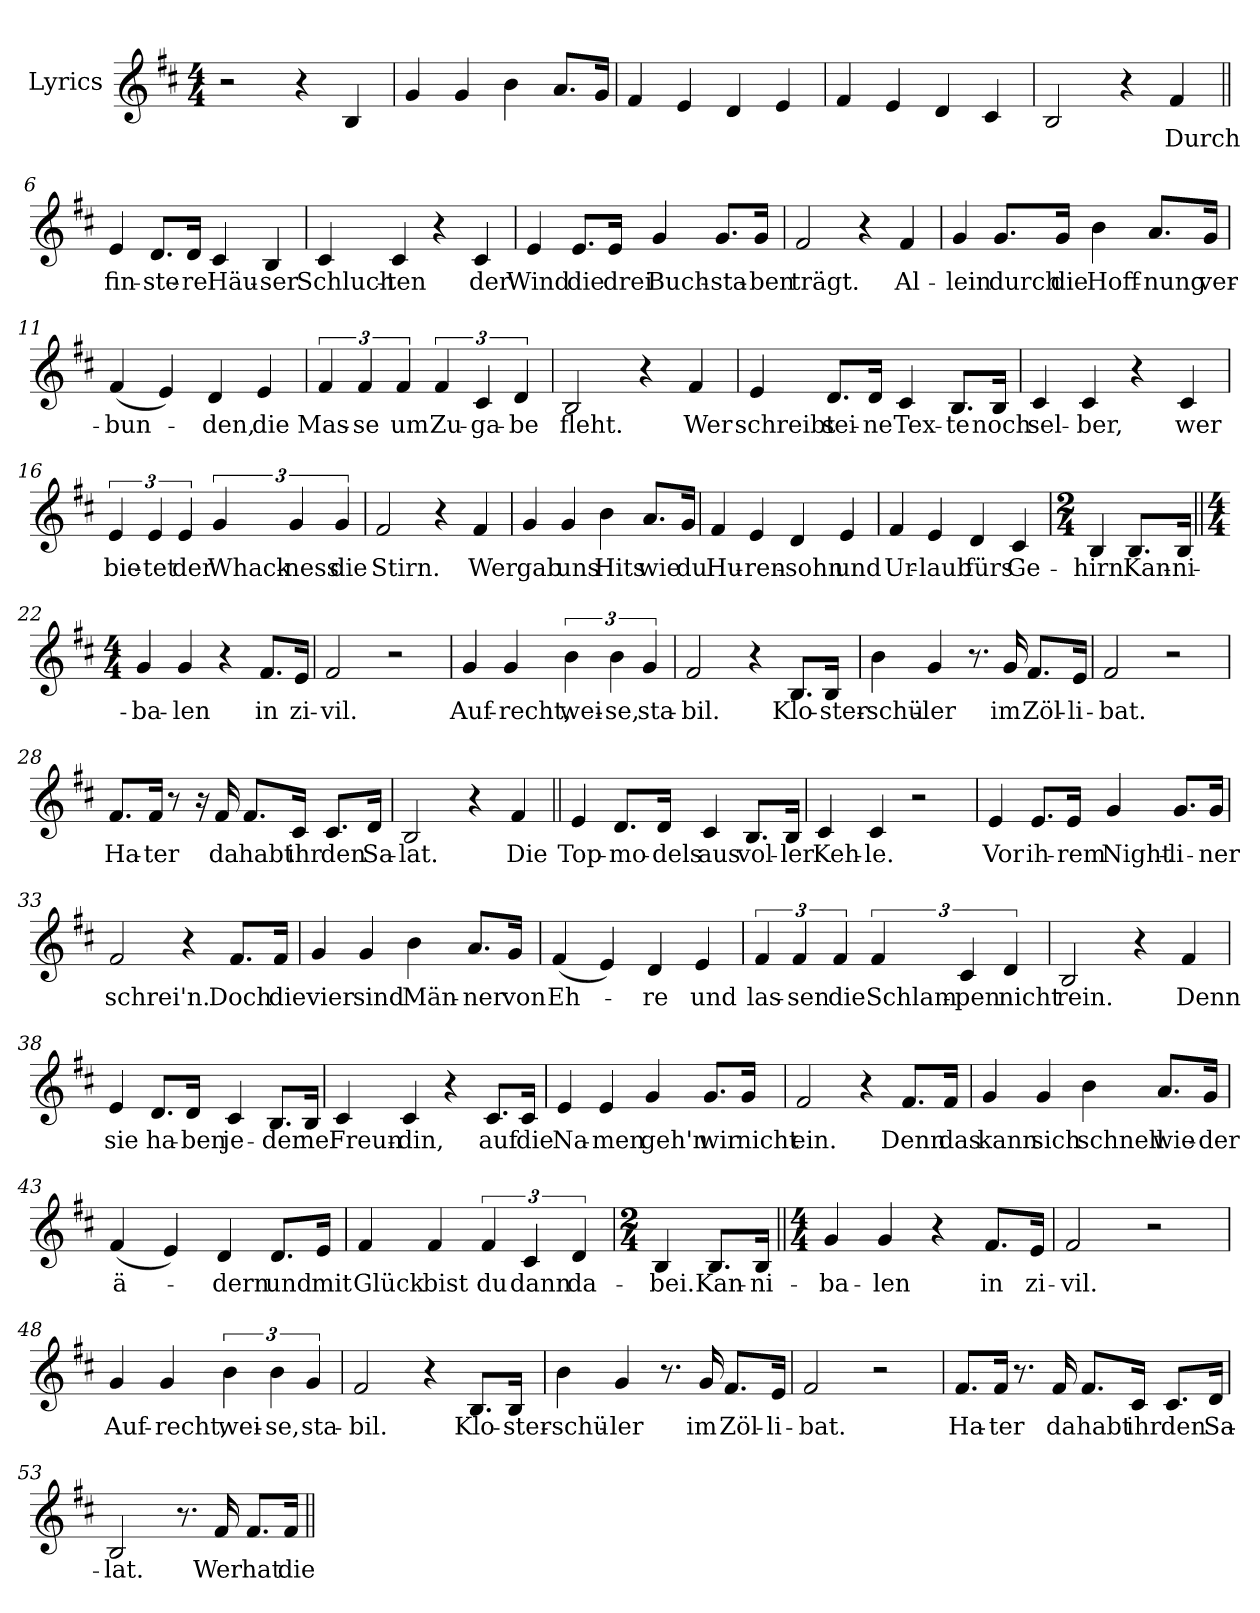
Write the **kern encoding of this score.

**kern	**text
*part1	*part1
*staff1	*staff1
*I"Lyrics	*
*I'Lyr.	*
*clefG2	*
*k[f#c#]	*
*M4/4	*
=1	=1
2r	.
4r	.
4B!	.
=2	=2
4g!	.
4g!	.
4b!	.
8.a!L	.
16g!Jk	.
=3	=3
4f#!	.
4e!	.
4d!	.
4e!	.
=4	=4
4f#!	.
4e!	.
4d!	.
4c#!	.
=5	=5
2B!	.
4r	.
4f#	Durch
=6||	=6||
4e	fin-
8.dL	-ste-
16dJk	-re
4c#	Häu-
4B	-ser
=7	=7
4c#	Schluch-
4c#	-ten
4r	.
4c#	der
=8	=8
4e	Wind
8.eL	die
16eJk	drei
4g	Buch-
8.gL	-sta-
16gJk	-ben
=9	=9
2f#	trägt.
4r	.
4f#	Al-
=10	=10
4g	-lein
8.gL	durch
16gJk	die
4b	Hoff-
8.aL	-nung
16gJk	ver-
=11	=11
(<4f#	-bun-
4e)	.
4d	den,
4e	die
=12	=12
6f#	Mas-
6f#	-se
6f#	um
6f#	Zu-
6c#	-ga-
6d	-be
=13	=13
2B	fleht.
4r	.
4f#	Wer
=14	=14
4e	schreibt
8.dL	sei-
16dJk	-ne
4c#	Tex-
8.BL	-te
16BJk	noch
=15	=15
4c#	sel-
4c#	-ber,
4r	.
4c#	wer
=16	=16
6e	bie-
6e	-tet
6e	der
6g	Whack-
6g	-ness
6g	die
=17	=17
2f#	Stirn.
4r	.
4f#	Wer
=18	=18
4g	gab
4g	uns
4b	Hits
8.aL	wie
16gJk	du
=19	=19
4f#	Hu-
4e	-ren-
4d	-sohn
4e	und
=20	=20
4f#	Ur-
4e	-laub
4d	fürs
4c#	Ge-
=21	=21
*M2/4	*
4B	-hirn.
8.BL	Kan-
16BJk	-ni-
=22||	=22||
*M4/4	*
4g	-ba-
4g	-len
4r	.
8.f#L	in
16eJk	zi-
=23	=23
2f#	-vil.
2r	.
=24	=24
4g	Auf-
4g	-recht,
6b	wei-
6b	-se,
6g	sta-
=25	=25
2f#	-bil.
4r	.
8.BL	Klo-
16BJk	-ster-
=26	=26
4b	-schü-
4g	-ler
8.r	.
16g	im
8.f#L	Zöl-
16eJk	-li-
=27	=27
2f#	-bat.
2r	.
=28	=28
8.f#L	Ha-
16f#Jk	-ter
8r	.
16r	.
16f#	da
8.f#L	habt
16c#Jk	ihr
8.c#L	den
16dJk	Sa-
=29	=29
2B	-lat.
4r	.
4f#	Die
=30||	=30||
4e	Top-
8.dL	-mo-
16dJk	-dels
4c#	aus
8.BL	vol-
16BJk	-ler
=31	=31
4c#	Keh-
4c#	-le.
2r	.
=32	=32
4e	Vor
8.eL	ih-
16eJk	-rem
4g	Night-
8.gL	-li-
16gJk	-ner
=33	=33
2f#	schrei'n.
4r	.
8.f#L	Doch
16f#Jk	die
=34	=34
4g	vier
4g	sind
4b	Män-
8.aL	-ner
16gJk	von
=35	=35
(<4f#	Eh-
4e)	.
4d	-re
4e	und
=36	=36
6f#	las-
6f#	-sen
6f#	die
6f#	Schlam-
6c#	-pen
6d	nicht
=37	=37
2B	rein.
4r	.
4f#	Denn
=38	=38
4e	sie
8.dL	ha-
16dJk	-ben
4c#	je-
8.BL	-der
16BJk	ne
=39	=39
4c#	Freun-
4c#	-din,
4r	.
8.c#L	auf
16c#Jk	die
=40	=40
4e	Na-
4e	-men
4g	geh'n
8.gL	wir
16gJk	nicht
=41	=41
2f#	ein.
4r	.
8.f#L	Denn
16f#Jk	das
=42	=42
4g	kann
4g	sich
4b	schnell
8.aL	wie-
16gJk	-der
=43	=43
(<4f#	ä-
4e)	.
4d	-dern
8.dL	und
16eJk	mit
=44	=44
4f#	Glück
4f#	bist
6f#	du
6c#	dann
6d	da-
=45	=45
*M2/4	*
4B	-bei.
8.BL	Kan-
16BJk	-ni-
=46||	=46||
*M4/4	*
4g	-ba-
4g	-len
4r	.
8.f#L	in
16eJk	zi-
=47	=47
2f#	-vil.
2r	.
=48	=48
4g	Auf-
4g	-recht,
6b	wei-
6b	-se,
6g	sta-
=49	=49
2f#	-bil.
4r	.
8.BL	Klo-
16BJk	-ster-
=50	=50
4b	-schü-
4g	-ler
8.r	.
16g	im
8.f#L	Zöl-
16eJk	-li-
=51	=51
2f#	-bat.
2r	.
=52	=52
8.f#L	Ha-
16f#Jk	-ter
8.r	.
16f#	da
8.f#L	habt
16c#Jk	ihr
8.c#L	den
16dJk	Sa-
=53	=53
2B	-lat.
8.r	.
16f#	Wer
8.f#L	hat
16f#Jk	die
=||	=||
*-	*-
